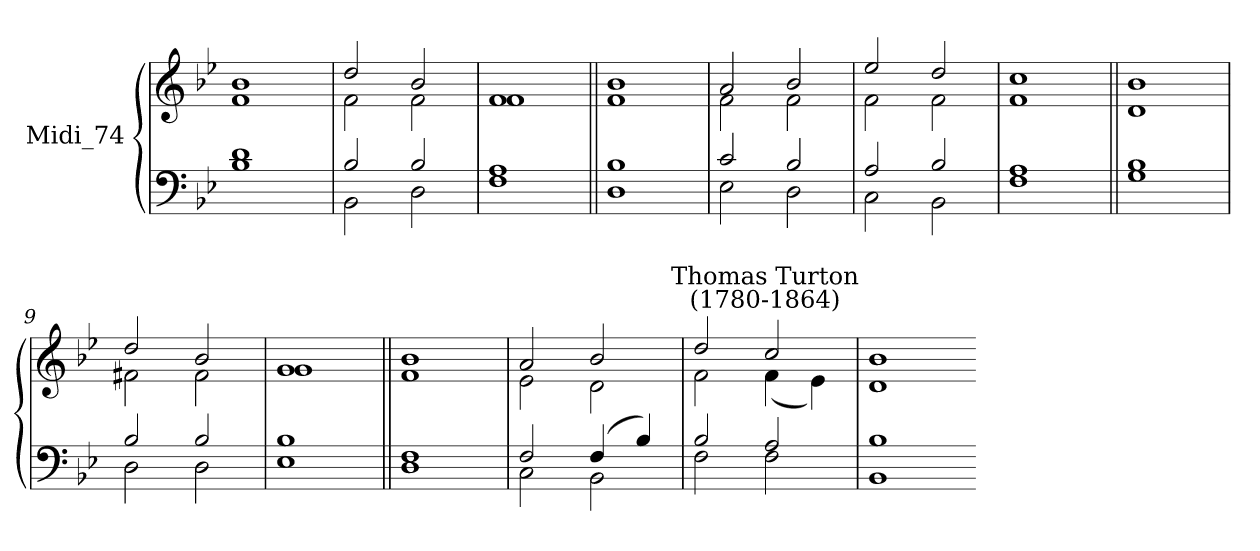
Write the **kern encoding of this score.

**kern	**kern
*part2	*part1
*staff2	*staff1
*I"Midi_74	*I"Midi_74
*clefF4	*clefG2
*k[b-e-]	*k[b-e-]
*B-:	*B-:
=1	=1
*^	*^
1d/	1B-\	1b-/	1f\
=2	=2	=2	=2
2B-/	2BB-\	2dd/	2f\
2B-/	2D\	2b-/	2f\
=3	=3	=3	=3
1A/	1F\	1f/	1f\
=4||	=4||	=4||	=4||
1B-/	1D\	1b-/	1f\
=5	=5	=5	=5
2c/	2E-\	2a/	2f\
2B-/	2D\	2b-/	2f\
=6	=6	=6	=6
2A/	2C\	2ee-/	2f\
2B-/	2BB-\	2dd/	2f\
=7	=7	=7	=7
1A/	1F\	1cc/	1f\
=8||	=8||	=8||	=8||
1B-/	1G\	1b-/	1d\
=9	=9	=9	=9
2B-/	2D\	2dd/	2f#X\
2B-/	2D\	2b-/	2f#\
=10	=10	=10	=10
1B-/	1E-\	1g/	1g\
=11||	=11||	=11||	=11||
1F/	1D\	1b-/	1f\
=12	=12	=12	=12
2F/	2C\	2a/	2e-\
(4F/	2BB-\	2b-/	2d\
4B-/)	.	.	.
=13	=13	=13	=13
2B-/	2F\	2dd/	2f\
!	!	!LO:TX:a:cj:t=Thomas Turton\n(1780-1864)	!
2A/	2F\	2cc/	(<4f\
.	.	.	4e-\)
=14	=14	=14	=14
1B-/	1BB-\	1b-/	1d\
*v	*v	*	*
*	*v	*v
=-	=-
*-	*-
